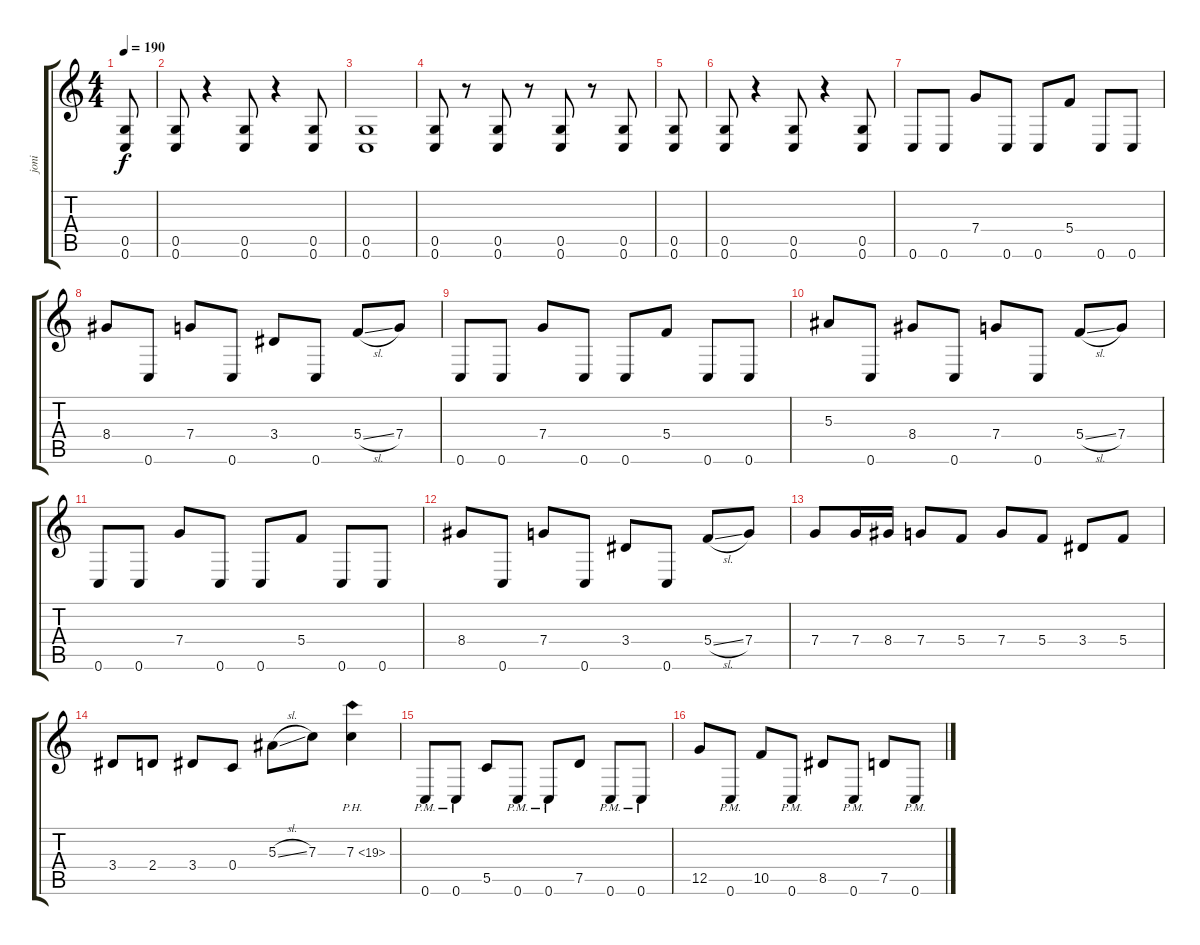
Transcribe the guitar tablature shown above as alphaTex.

\track ("joni" "joni") {instrument distortionguitar}
\staff {score tabs}
\tuning (D4 A3 F3 C3 G2 C2) {hide}
\ts (4 4)
\tempo 190
\clef g2
\ks c
(0.5 0.6).8{dy f} |
(0.5 0.6).8 r.4 (0.5 0.6).8 r.4 (0.5 0.6).8 |
(0.5 0.6).1 |
(0.5 0.6).8 r.8 (0.5 0.6).8 r.8 (0.5 0.6).8 r.8 (0.5 0.6).8 |
(0.5 0.6).8 |
(0.5 0.6).8 r.4 (0.5 0.6).8 r.4 (0.5 0.6).8 |
0.6.8 0.6.8 7.4.8 0.6.8 0.6.8 5.4.8 0.6.8 0.6.8 |
8.4.8 0.6.8 7.4.8 0.6.8 3.4.8 0.6.8 5.4{sl}.8 7.4.8 |
0.6.8 0.6.8 7.4.8 0.6.8 0.6.8 5.4.8 0.6.8 0.6.8 |
5.3.8 0.6.8 8.4.8 0.6.8 7.4.8 0.6.8 5.4{sl}.8 7.4.8 |
0.6.8 0.6.8 7.4.8 0.6.8 0.6.8 5.4.8 0.6.8 0.6.8 |
8.4.8 0.6.8 7.4.8 0.6.8 3.4.8 0.6.8 5.4{sl}.8 7.4.8 |
7.4.8 7.4.16 8.4.16 7.4.8 5.4.8 7.4.8 5.4.8 3.4.8 5.4.8 |
3.4.8 2.4.8 3.4.8 0.4.8 5.3{sl}.8 7.3.8 7.3{ph 12}.4 |
0.6{pm}.8 0.6{pm}.8 5.5.8 0.6{pm}.8 0.6{pm}.8 7.5.8 0.6{pm}.8 0.6{pm}.8 |
12.5.8 0.6{pm}.8 10.5.8 0.6{pm}.8 8.5.8 0.6{pm}.8 7.5.8 0.6{pm}.8
